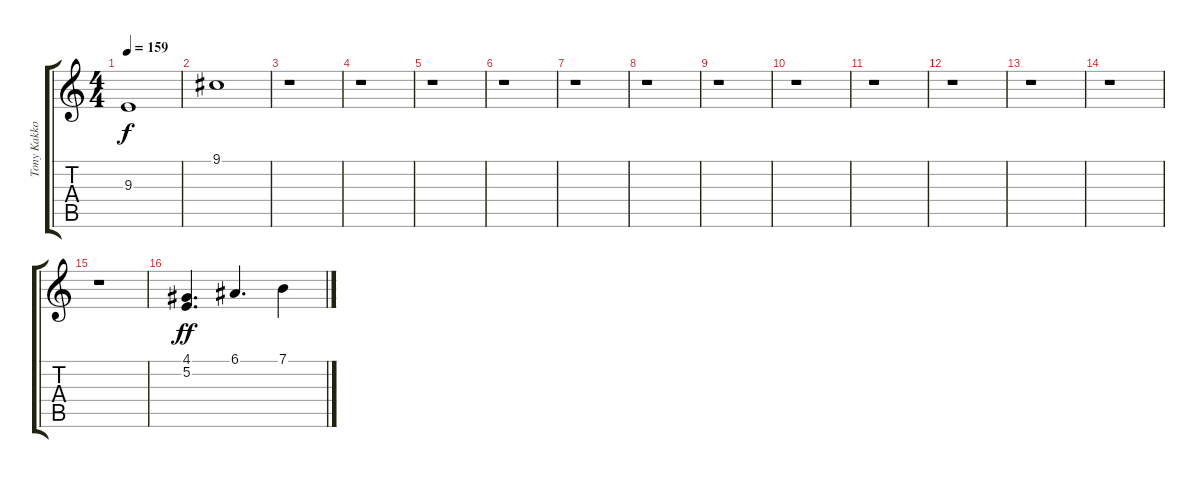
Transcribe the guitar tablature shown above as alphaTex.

\track ("Tony Kakko" "Tony Kakko") {instrument synthstrings1}
\staff {score tabs}
\tuning (E4 B3 G3 D3 A2 E2) {hide}
\ts (4 4)
\tempo 159
\clef g2
\ks c
9.3.1{dy f} |
9.1.1 |
r.1 |
r.1 |
r.1 |
r.1 |
r.1 |
r.1 |
r.1 |
r.1 |
r.1 |
r.1 |
r.1 |
r.1 |
r.1 |
(4.1 5.2).4{d dy ff} 6.1.4{d} 7.1.4
